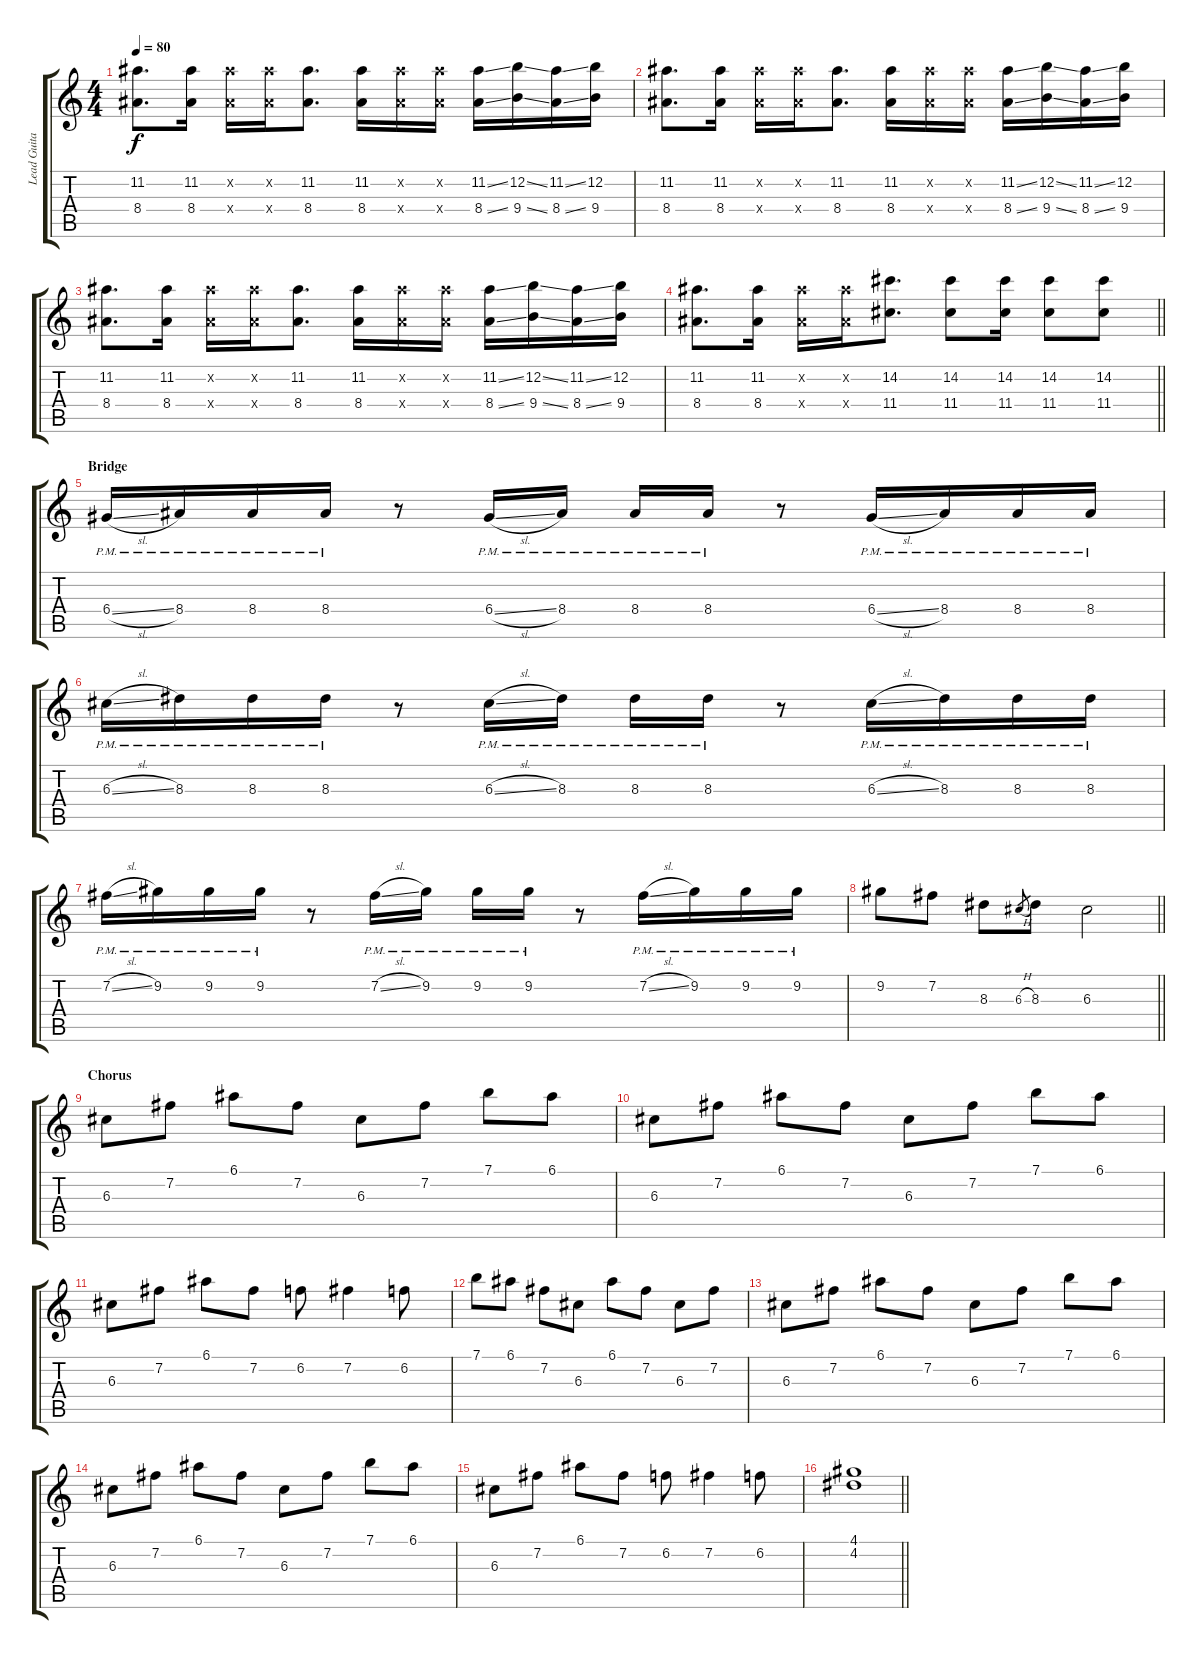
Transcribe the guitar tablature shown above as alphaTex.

\track ("Lead Guitar" "Lead Guita") {instrument acousticguitarsteel}
\staff {score tabs}
\tuning (E4 B3 G3 D3 A2 E2) {hide}
\ts (4 4)
\tempo 80
\clef g2
\ks c
(11.2 8.4).8{d dy f} (11.2 8.4).16 (11.2{x} 8.4{x}).16 (11.2{x} 8.4{x}).16 (11.2 8.4).8{d} (11.2 8.4).16 (11.2{x} 8.4{x}).16 (11.2{x} 8.4{x}).16 (11.2{ss} 8.4{ss}).16 (12.2{ss} 9.4{ss}).16 (11.2{ss} 8.4{ss}).16 (12.2 9.4).16 |
(11.2 8.4).8{d} (11.2 8.4).16 (11.2{x} 8.4{x}).16 (11.2{x} 8.4{x}).16 (11.2 8.4).8{d} (11.2 8.4).16 (11.2{x} 8.4{x}).16 (11.2{x} 8.4{x}).16 (11.2{ss} 8.4{ss}).16 (12.2{ss} 9.4{ss}).16 (11.2{ss} 8.4{ss}).16 (12.2 9.4).16 |
(11.2 8.4).8{d} (11.2 8.4).16 (11.2{x} 8.4{x}).16 (11.2{x} 8.4{x}).16 (11.2 8.4).8{d} (11.2 8.4).16 (11.2{x} 8.4{x}).16 (11.2{x} 8.4{x}).16 (11.2{ss} 8.4{ss}).16 (12.2{ss} 9.4{ss}).16 (11.2{ss} 8.4{ss}).16 (12.2 9.4).16 |
\barLineRight lightlight
(11.2 8.4).8{d} (11.2 8.4).16 (11.2{x} 8.4{x}).16 (11.2{x} 8.4{x}).16 (14.2 11.4).8{d} (14.2 11.4).8 (14.2 11.4).16 (14.2 11.4).8 (14.2 11.4).8 |
\section ("" "Bridge")
6.4{sl pm}.16 8.4{pm}.16 8.4{pm}.16 8.4{pm}.16 r.8 6.4{sl pm}.16 8.4{pm}.16 8.4{pm}.16 8.4{pm}.16 r.8 6.4{sl pm}.16 8.4{pm}.16 8.4{pm}.16 8.4{pm}.16 |
6.3{sl pm}.16 8.3{pm}.16 8.3{pm}.16 8.3{pm}.16 r.8 6.3{sl pm}.16 8.3{pm}.16 8.3{pm}.16 8.3{pm}.16 r.8 6.3{sl pm}.16 8.3{pm}.16 8.3{pm}.16 8.3{pm}.16 |
7.2{sl pm}.16 9.2{pm}.16 9.2{pm}.16 9.2{pm}.16 r.8 7.2{sl pm}.16 9.2{pm}.16 9.2{pm}.16 9.2{pm}.16 r.8 7.2{sl pm}.16 9.2{pm}.16 9.2{pm}.16 9.2{pm}.16 |
\barLineRight lightlight
9.2.8 7.2.8 8.3.8 6.3{h}.8{gr} 8.3.8 6.3.2 |
\section ("" "Chorus")
6.3.8 7.2.8 6.1.8 7.2.8 6.3.8 7.2.8 7.1.8 6.1.8 |
6.3.8 7.2.8 6.1.8 7.2.8 6.3.8 7.2.8 7.1.8 6.1.8 |
6.3.8 7.2.8 6.1.8 7.2.8 6.2.8 7.2.4 6.2.8 |
7.1.8 6.1.8 7.2.8 6.3.8 6.1.8 7.2.8 6.3.8 7.2.8 |
6.3.8 7.2.8 6.1.8 7.2.8 6.3.8 7.2.8 7.1.8 6.1.8 |
6.3.8 7.2.8 6.1.8 7.2.8 6.3.8 7.2.8 7.1.8 6.1.8 |
6.3.8 7.2.8 6.1.8 7.2.8 6.2.8 7.2.4 6.2.8 |
\barLineRight lightlight
(4.1 4.2).1
